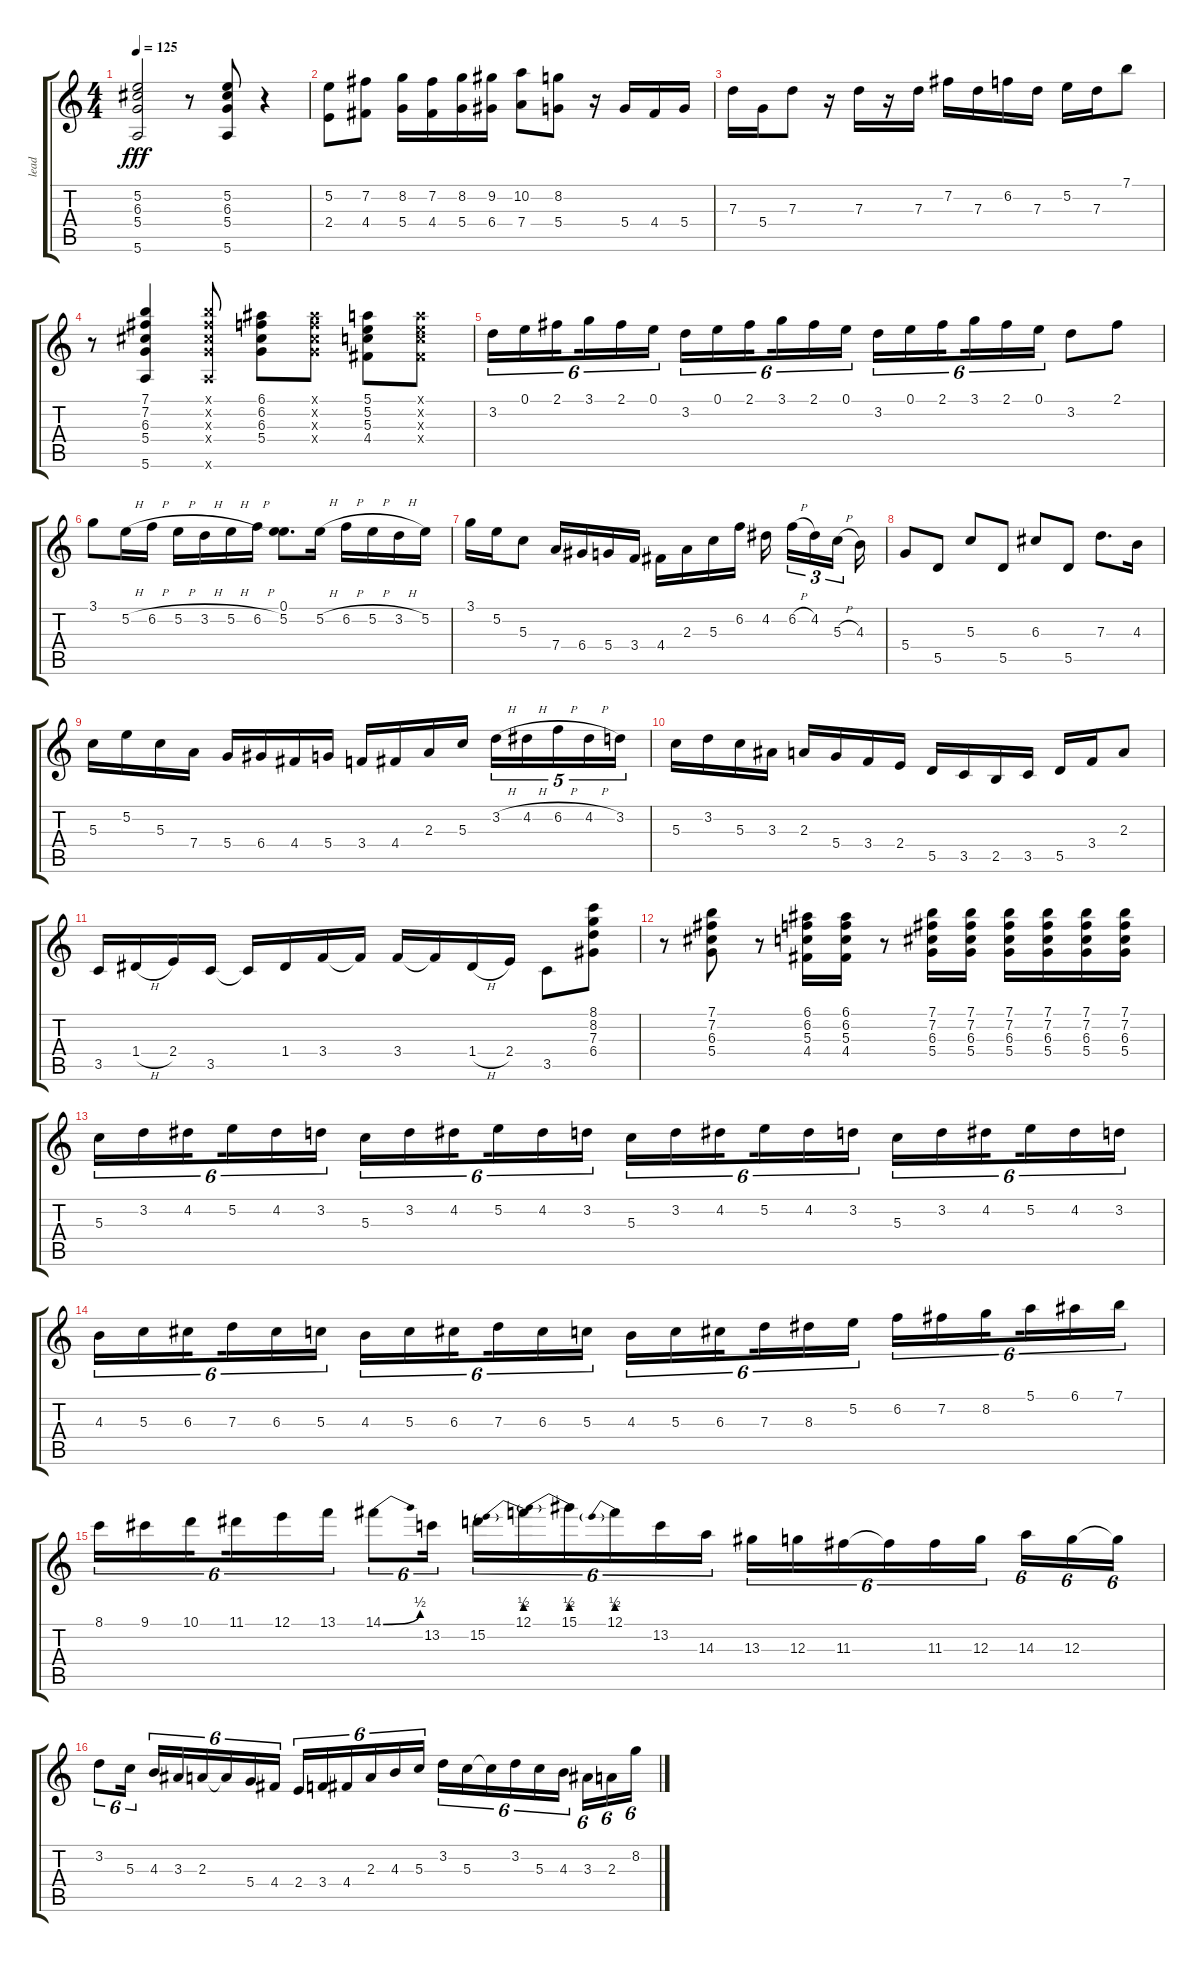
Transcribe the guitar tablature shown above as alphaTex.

\track ("lead" "lead") {instrument acousticguitarsteel}
\staff {score tabs}
\tuning (E4 B3 G3 D3 A2 E2) {hide}
\ts (4 4)
\tempo 125
\clef g2
\ks c
(5.2 6.3 5.4 5.6).2{dy fff} r.8 (5.2 6.3 5.4 5.6).8 r.4 |
(5.2 2.4).8 (7.2 4.4).8 (8.2 5.4).16 (7.2 4.4).16 (8.2 5.4).16 (9.2 6.4).16 (10.2 7.4).8 (8.2 5.4).8 r.16 5.4.16 4.4.16 5.4.16 |
7.3.16 5.4.16 7.3.8 r.16 7.3.16 r.16 7.3.16 7.2.16 7.3.16 6.2.16 7.3.16 5.2.16 7.3.16 7.1.8 |
r.8 (7.1 7.2 6.3 5.4 5.6).4 (7.1{x} 7.2{x} 6.3{x} 5.4{x} 5.6{x}).8 (6.1 6.2 6.3 5.4).8 (6.1{x} 6.2{x} 6.3{x} 5.4{x}).8 (5.1 5.2 5.3 4.4).8 (5.1{x} 5.2{x} 5.3{x} 4.4{x}).8 |
3.2.16{tu (6 4)} 0.1.16{tu (6 4)} 2.1.16{tu (6 4) beam splitsecondary} 3.1.16{tu (6 4)} 2.1.16{tu (6 4)} 0.1.16{tu (6 4)} 3.2.16{tu (6 4)} 0.1.16{tu (6 4)} 2.1.16{tu (6 4) beam splitsecondary} 3.1.16{tu (6 4)} 2.1.16{tu (6 4)} 0.1.16{tu (6 4)} 3.2.16{tu (6 4)} 0.1.16{tu (6 4)} 2.1.16{tu (6 4) beam splitsecondary} 3.1.16{tu (6 4)} 2.1.16{tu (6 4)} 0.1.16{tu (6 4)} 3.2.8 2.1.8 |
3.1.8 5.2{h}.16 6.2{h}.16 5.2{h}.16 3.2{h}.16 5.2{h}.16 6.2{h}.16 (0.1 5.2).8{d} 5.2{h}.16 6.2{h}.16 5.2{h}.16 3.2{h}.16 5.2.16 |
3.1.16 5.2.16 5.3.8 7.4.16 6.4.16 5.4.16 3.4.16 4.4.16 2.3.16 5.3.16 6.2.16 4.2.16{beam splitsecondary} 6.2{h}.16{tu (3 2)} 4.2.16{tu (3 2)} 5.3{h}.16{tu (3 2) beam splitsecondary} 4.3.16 |
5.4.8 5.5.8 5.3.8 5.5.8 6.3.8 5.5.8 7.3.8{d} 4.3.16 |
5.3.16 5.2.16 5.3.16 7.4.16 5.4.16 6.4.16 4.4.16 5.4.16 3.4.16 4.4.16 2.3.16 5.3.16 3.2{h}.16{tu (5 4)} 4.2{h}.16{tu (5 4)} 6.2{h}.16{tu (5 4)} 4.2{h}.16{tu (5 4)} 3.2.16{tu (5 4)} |
5.3.16 3.2.16 5.3.16 3.3.16 2.3.16 5.4.16 3.4.16 2.4.16 5.5.16 3.5.16 2.5.16 3.5.16 5.5.16 3.4.16 2.3.8 |
3.5.16 1.4{h}.16 2.4.16 3.5.16 3.5{t}.16 1.4.16 3.4.16 3.4{t}.16 3.4.16 3.4{t}.16 1.4{h}.16 2.4.16 3.5.8 (8.1 8.2 7.3 6.4).8 |
r.8 (7.1 7.2 6.3 5.4).8 r.8 (6.1 6.2 5.3 4.4).16 (6.1 6.2 5.3 4.4).16 r.8 (7.1 7.2 6.3 5.4).16 (7.1 7.2 6.3 5.4).16 (7.1 7.2 6.3 5.4).16 (7.1 7.2 6.3 5.4).16 (7.1 7.2 6.3 5.4).16 (7.1 7.2 6.3 5.4).16 |
5.3.16{tu (6 4)} 3.2.16{tu (6 4)} 4.2.16{tu (6 4) beam splitsecondary} 5.2.16{tu (6 4)} 4.2.16{tu (6 4)} 3.2.16{tu (6 4)} 5.3.16{tu (6 4)} 3.2.16{tu (6 4)} 4.2.16{tu (6 4) beam splitsecondary} 5.2.16{tu (6 4)} 4.2.16{tu (6 4)} 3.2.16{tu (6 4)} 5.3.16{tu (6 4)} 3.2.16{tu (6 4)} 4.2.16{tu (6 4) beam splitsecondary} 5.2.16{tu (6 4)} 4.2.16{tu (6 4)} 3.2.16{tu (6 4)} 5.3.16{tu (6 4)} 3.2.16{tu (6 4)} 4.2.16{tu (6 4) beam splitsecondary} 5.2.16{tu (6 4)} 4.2.16{tu (6 4)} 3.2.16{tu (6 4)} |
4.3.16{tu (6 4)} 5.3.16{tu (6 4)} 6.3.16{tu (6 4) beam splitsecondary} 7.3.16{tu (6 4)} 6.3.16{tu (6 4)} 5.3.16{tu (6 4)} 4.3.16{tu (6 4)} 5.3.16{tu (6 4)} 6.3.16{tu (6 4) beam splitsecondary} 7.3.16{tu (6 4)} 6.3.16{tu (6 4)} 5.3.16{tu (6 4)} 4.3.16{tu (6 4)} 5.3.16{tu (6 4)} 6.3.16{tu (6 4) beam splitsecondary} 7.3.16{tu (6 4)} 8.3.16{tu (6 4)} 5.2.16{tu (6 4)} 6.2.16{tu (6 4)} 7.2.16{tu (6 4)} 8.2.16{tu (6 4) beam splitsecondary} 5.1.16{tu (6 4)} 6.1.16{tu (6 4)} 7.1.16{tu (6 4)} |
8.1.16{tu (6 4)} 9.1.16{tu (6 4)} 10.1.16{tu (6 4) beam splitsecondary} 11.1.16{tu (6 4)} 12.1.16{tu (6 4)} 13.1.16{tu (6 4)} 14.1{be (bend 0 0 60 2)}.8{tu (6 4)} 13.2.16{tu (6 4) beam splitsecondary} 15.2.16{tu (6 4)} 12.1{be (prebend 0 2 60 2)}.16{tu (6 4)} 15.1{be (prebend 0 2 60 2)}.16{tu (6 4)} 12.1{be (prebend 0 2 60 2)}.16{tu (6 4)} 13.2.16{tu (6 4)} 14.3.16{tu (6 4) beam splitsecondary} 13.3.16{tu (6 4)} 12.3.16{tu (6 4)} 11.3.16{tu (6 4)} 11.3{t}.16{tu (6 4)} 11.3.16{tu (6 4)} 12.3.16{tu (6 4) beam splitsecondary} 14.3.16{tu (6 4)} 12.3.16{tu (6 4)} 12.3{t}.16{tu (6 4)} |
3.2.8{tu (6 4)} 5.3.16{tu (6 4) beam splitsecondary} 4.3.16{tu (6 4)} 3.3.16{tu (6 4)} 2.3.16{tu (6 4)} 2.3{t}.16{tu (6 4)} 5.4.16{tu (6 4)} 4.4.16{tu (6 4) beam splitsecondary} 2.4.16{tu (6 4)} 3.4.16{tu (6 4)} 4.4.16{tu (6 4)} 2.3.16{tu (6 4)} 4.3.16{tu (6 4)} 5.3.16{tu (6 4) beam splitsecondary} 3.2.16{tu (6 4)} 5.3.16{tu (6 4)} 5.3{t}.16{tu (6 4)} 3.2.16{tu (6 4)} 5.3.16{tu (6 4)} 4.3.16{tu (6 4) beam splitsecondary} 3.3.16{tu (6 4)} 2.3.16{tu (6 4)} 8.2.16{tu (6 4)}
